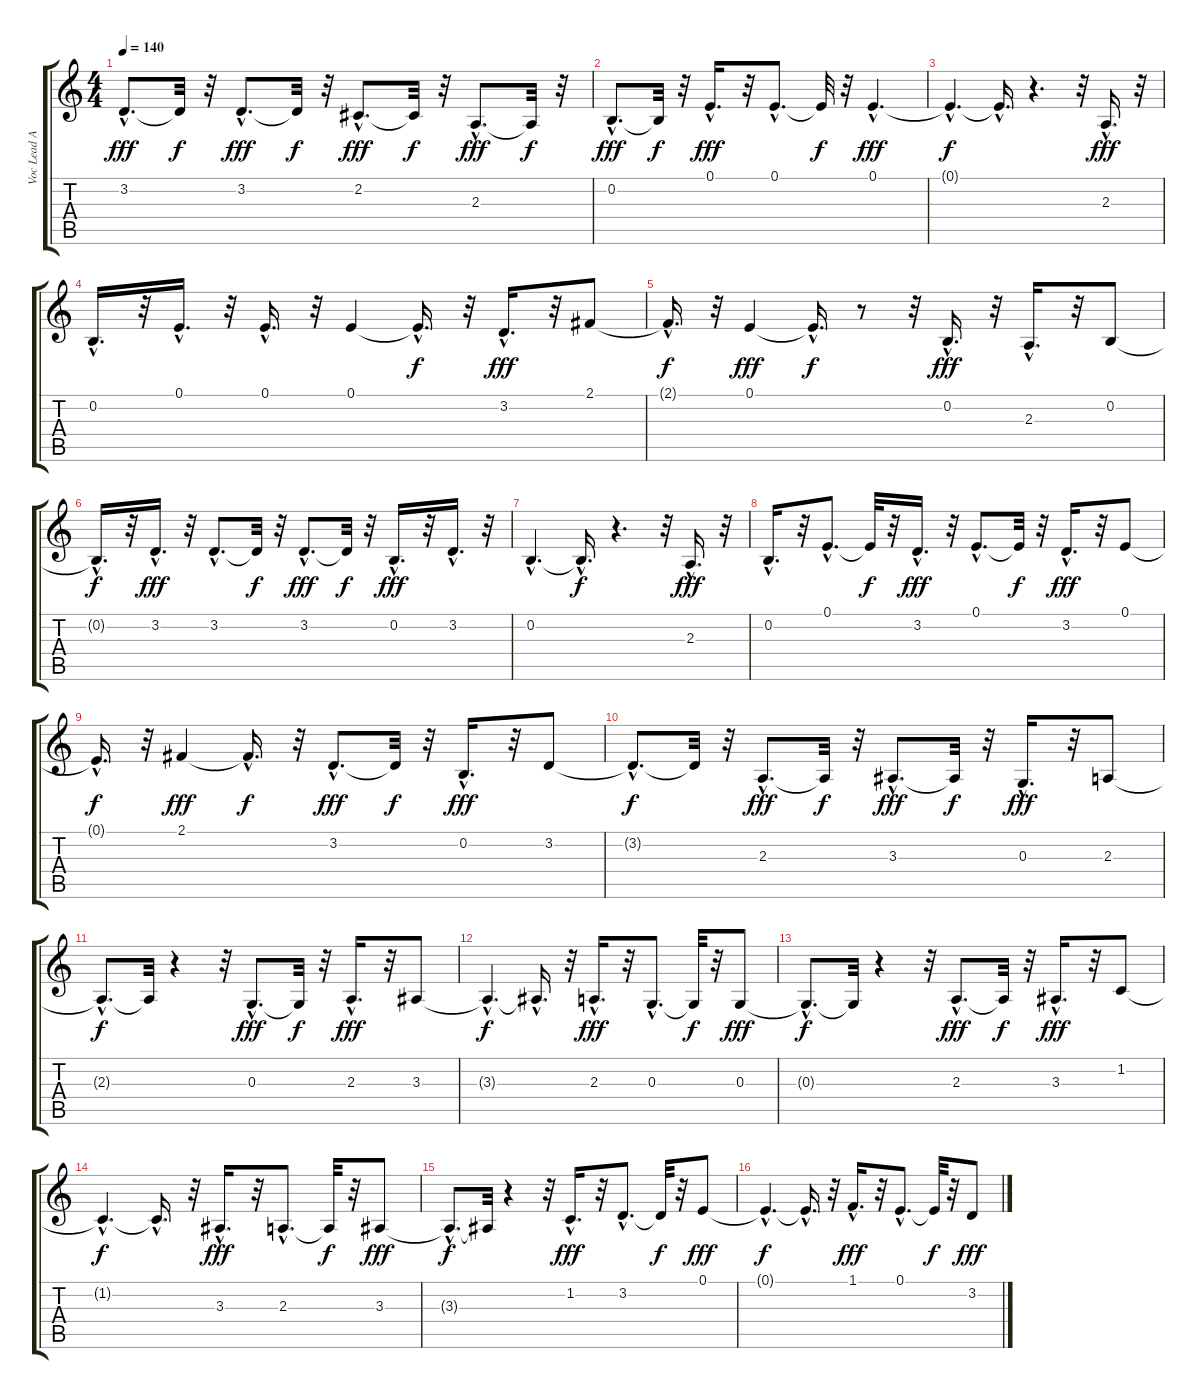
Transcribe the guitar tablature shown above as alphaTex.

\track ("Voc Lead Aahs" "Voc Lead A") {instrument choiraahs}
\staff {score tabs}
\tuning (E4 B3 G3 D3 A2 E2) {hide}
\ts (4 4)
\tempo 140
\clef g2
\ks c
3.2{hac}.8{d dy fff} 3.2{t}.32{dy f} r.32 3.2{hac}.8{d dy fff} 3.2{t}.32{dy f} r.32 2.2{hac}.8{d dy fff} 2.2{t}.32{dy f} r.32 2.3{hac}.8{d dy fff} 2.3{t}.32{dy f} r.32 |
0.2{hac}.8{d dy fff} 0.2{t}.32{dy f} r.32 0.1{hac}.16{d dy fff} r.32 0.1{hac}.8{d} 0.1{t}.32{dy f} r.32 0.1{hac}.4{d dy fff} |
0.1{hac t}.4{d dy f} 0.1{hac t}.16{d} r.4{d} r.32 2.3{hac}.16{d dy fff} r.32 |
0.2{hac}.16{d} r.32 0.1{hac}.16{d} r.32 0.1{hac}.16{d} r.32 0.1.4 0.1{hac t}.16{d dy f} r.32 3.2{hac}.16{d dy fff} r.32 2.1.8 |
2.1{hac t}.16{d dy f} r.32 0.1.4{dy fff} 0.1{hac t}.16{d dy f} r.8 r.32 0.2{hac}.16{d dy fff} r.32 2.3{hac}.16{d} r.32 0.2.8 |
0.2{hac t}.16{d dy f} r.32 3.2{hac}.16{d dy fff} r.32 3.2{hac}.8{d} 3.2{t}.32{dy f} r.32 3.2{hac}.8{d dy fff} 3.2{t}.32{dy f} r.32 0.2{hac}.16{d dy fff} r.32 3.2{hac}.16{d} r.32 |
0.2{hac}.4{d} 0.2{hac t}.16{d dy f} r.4{d} r.32 2.3{hac}.16{d dy fff} r.32 |
0.2{hac}.16{d} r.32 0.1{hac}.8{d} 0.1{t}.32{dy f} r.32 3.2{hac}.16{d dy fff} r.32 0.1{hac}.8{d} 0.1{t}.32{dy f} r.32 3.2{hac}.16{d dy fff} r.32 0.1.8 |
0.1{hac t}.16{d dy f} r.32 2.1.4{dy fff} 2.1{hac t}.16{d dy f} r.32 3.2{hac}.8{d dy fff} 3.2{t}.32{dy f} r.32 0.2{hac}.16{d dy fff} r.32 3.2.8 |
3.2{hac t}.8{d dy f} 3.2{t}.32 r.32 2.3{hac}.8{d dy fff} 2.3{t}.32{dy f} r.32 3.3{hac}.8{d dy fff} 3.3{t}.32{dy f} r.32 0.3{hac}.16{d dy fff} r.32 2.3.8 |
2.3{hac t}.8{d dy f} 2.3{t}.32 r.4 r.32 0.3{hac}.8{d dy fff} 0.3{t}.32{dy f} r.32 2.3{hac}.16{d dy fff} r.32 3.3.8 |
3.3{hac t}.4{d dy f} 3.3{hac t}.16{d} r.32 2.3{hac}.16{d dy fff} r.32 0.3{hac}.8{d} 0.3{t}.32{dy f} r.32 0.3.8{dy fff} |
0.3{hac t}.8{d dy f} 0.3{t}.32 r.4 r.32 2.3{hac}.8{d dy fff} 2.3{t}.32{dy f} r.32 3.3{hac}.16{d dy fff} r.32 1.2.8 |
1.2{hac t}.4{d dy f} 1.2{hac t}.16{d} r.32 3.3{hac}.16{d dy fff} r.32 2.3{hac}.8{d} 2.3{t}.32{dy f} r.32 3.3.8{dy fff} |
3.3{hac t}.8{d dy f} 3.3{t}.32 r.4 r.32 1.2{hac}.16{d dy fff} r.32 3.2{hac}.8{d} 3.2{t}.32{dy f} r.32 0.1.8{dy fff} |
0.1{hac t}.4{d dy f} 0.1{hac t}.16{d} r.32 1.1{hac}.16{d dy fff} r.32 0.1{hac}.8{d} 0.1{t}.32{dy f} r.32 3.2.8{dy fff}
